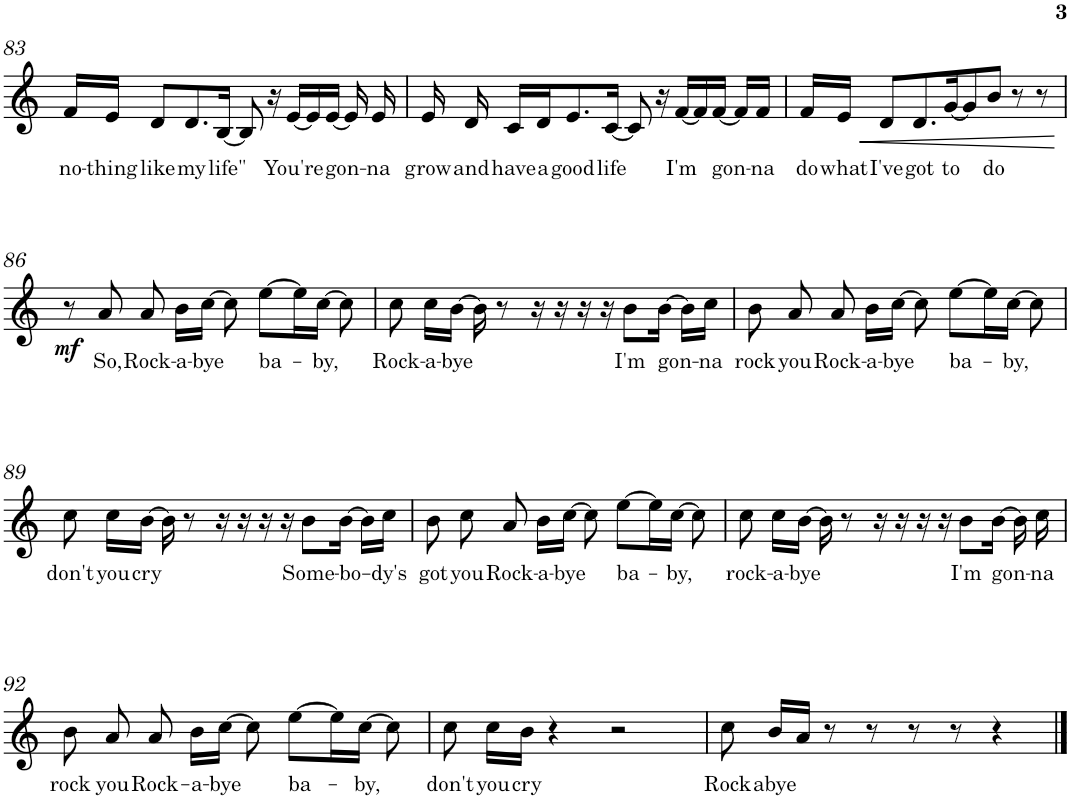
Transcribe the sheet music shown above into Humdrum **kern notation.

**kern	**text	**dynam
*part1	*part1	*part1
*staff1	*staff1	*staff1
*I"Piano	*	*
*I'Pno.	*	*
!!LO:PB:g=z
*clefG2	*	*
*k[]	*	*
*M4/4	*	*
=83	=83	=83
!	!LO:LY:b	!
16f/LL	no-	.
!	!LO:LY:b	!
16e/JJ	-thing	.
!	!LO:LY:b	!
8d/L	like	.
!	!LO:LY:b	!
8.d/	my	.
!	!LO:LY:b	!
[16B/Jk	life"	.
8B/]	.	.
16r	.	.
!	!LO:LY:b	!
[16e/LL	You're	.
16e/]	.	.
!	!LO:LY:b	!
[16e/JJ	gon-	.
16e/]	.	.
!	!LO:LY:b	!
16e/	-na	.
=84	=84	=84
!	!LO:LY:b	!
16e/	grow	.
!	!LO:LY:b	!
16d/	and	.
!	!LO:LY:b	!
16c/LL	have	.
!	!LO:LY:b	!
16d/J	a	.
!	!LO:LY:b	!
8.e/	good	.
!	!LO:LY:b	!
[16c/Jk	life	.
8c/]	.	.
16r	.	.
!	!LO:LY:b	!
[16f/LL	I'm	.
16f/]	.	.
!	!LO:LY:b	!
[16f/JJ	gon-	.
16f/LL]	.	.
!	!LO:LY:b	!
16f/JJ	-na	.
=85	=85	=85
!	!LO:LY:b	!
16f/LL	do	.
!	!LO:LY:b	!
16e/JJ	what	.
!	!LO:LY:b	!LO:HP:b
8d/L	I've	<
!	!LO:LY:b	!
8.d/	got	.
!	!LO:LY:b	!
[16g/K	to	.
8g/]	.	.
!	!LO:LY:b	!
8b/J	do	.
8r	.	.
8r	.	.
.	.	[
!!LO:LB:g=z
=86	=86	=86
!	!	!LO:DY:b
8r	.	mf
!	!LO:LY:b	!
8a/	So,	.
!	!LO:LY:b	!
8a/	Rock-	.
!	!LO:LY:b	!
16b\LL	-a-	.
!	!LO:LY:b	!
[16cc\JJ	-bye	.
8cc\]	.	.
!	!LO:LY:b	!
[8ee\L	ba-	.
16ee\L]	.	.
!	!LO:LY:b	!
[16cc\JJ	-by,	.
8cc\]	.	.
=87	=87	=87
!	!LO:LY:b	!
8cc\	Rock-	.
!	!LO:LY:b	!
16cc\LL	-a-	.
!	!LO:LY:b	!
[16b\JJ	-bye	.
16b\]	.	.
8r	.	.
16r	.	.
16r	.	.
16r	.	.
16r	.	.
!	!LO:LY:b	!
8b\L	I'm	.
!	!LO:LY:b	!
[16b\Jk	gon-	.
16b\LL]	.	.
!	!LO:LY:b	!
16cc\JJ	-na	.
=88	=88	=88
!	!LO:LY:b	!
8b\	rock	.
!	!LO:LY:b	!
8a/	you	.
!	!LO:LY:b	!
8a/	Rock-	.
!	!LO:LY:b	!
16b\LL	-a-	.
!	!LO:LY:b	!
[16cc\JJ	-bye	.
8cc\]	.	.
!	!LO:LY:b	!
[8ee\L	ba-	.
16ee\L]	.	.
!	!LO:LY:b	!
[16cc\JJ	-by,	.
8cc\]	.	.
!!LO:LB:g=z
=89	=89	=89
!	!LO:LY:b	!
8cc\	don't	.
!	!LO:LY:b	!
16cc\LL	you	.
!	!LO:LY:b	!
[16b\JJ	cry	.
16b\]	.	.
8r	.	.
16r	.	.
16r	.	.
16r	.	.
16r	.	.
!	!LO:LY:b	!
8b\L	Some-	.
!	!LO:LY:b	!
[16b\Jk	-bo-	.
16b\LL]	.	.
!	!LO:LY:b	!
16cc\JJ	-dy's	.
=90	=90	=90
!	!LO:LY:b	!
8b\	got	.
!	!LO:LY:b	!
8cc\	you	.
!	!LO:LY:b	!
8a/	Rock-	.
!	!LO:LY:b	!
16b\LL	-a-	.
!	!LO:LY:b	!
[16cc\JJ	-bye	.
8cc\]	.	.
!	!LO:LY:b	!
[8ee\L	ba-	.
16ee\L]	.	.
!	!LO:LY:b	!
[16cc\JJ	-by,	.
8cc\]	.	.
=91	=91	=91
!	!LO:LY:b	!
8cc\	rock-	.
!	!LO:LY:b	!
16cc\LL	-a-	.
!	!LO:LY:b	!
[16b\JJ	-bye	.
16b\]	.	.
8r	.	.
16r	.	.
16r	.	.
16r	.	.
16r	.	.
!	!LO:LY:b	!
8b\L	I'm	.
!	!LO:LY:b	!
[16b\Jk	gon-	.
16b\]	.	.
!	!LO:LY:b	!
16cc\	-na	.
!!LO:LB:g=z
=92	=92	=92
!	!LO:LY:b	!
8b\	rock	.
!	!LO:LY:b	!
8a/	you	.
!	!LO:LY:b	!
8a/	Rock-	.
!	!LO:LY:b	!
16b\LL	-a-	.
!	!LO:LY:b	!
[16cc\JJ	-bye	.
8cc\]	.	.
!	!LO:LY:b	!
[8ee\L	ba-	.
16ee\L]	.	.
!	!LO:LY:b	!
[16cc\JJ	-by,	.
8cc\]	.	.
=93	=93	=93
!	!LO:LY:b	!
8cc\	don't	.
!	!LO:LY:b	!
16cc\LL	you	.
!	!LO:LY:b	!
16b\JJ	cry	.
4r	.	.
2r	.	.
=94	=94	=94
!	!LO:LY:b	!
8cc\	Rock	.
!	!LO:LY:b	!
16b/LL	abye	.
16a/JJ	.	.
8r	.	.
8r	.	.
8r	.	.
8r	.	.
4r	.	.
==	==	==
*-	*-	*-
